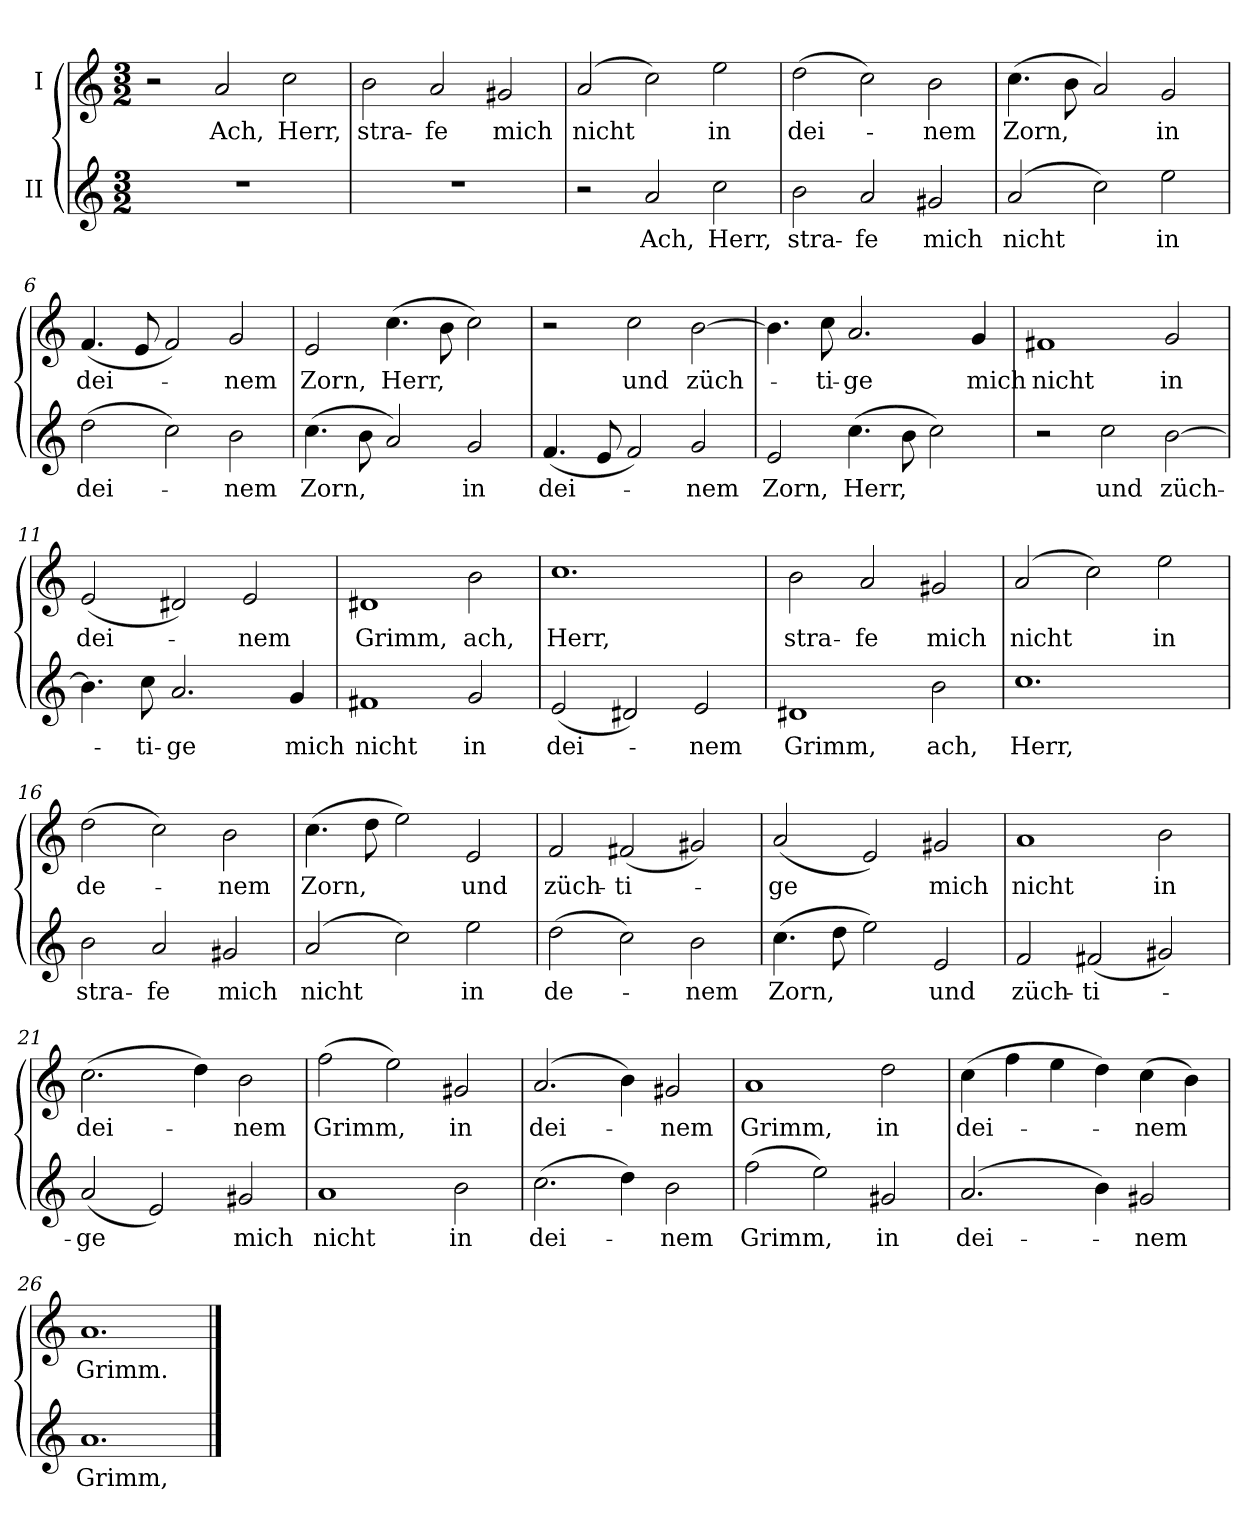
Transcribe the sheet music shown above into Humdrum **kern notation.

**kern	**text	**kern	**text
*part2	*part2	*part1	*part1
*staff2	*staff2	*staff1	*staff1
*I"II	*	*I"I	*
*clefG2	*	*clefG2	*
*k[]	*	*k[]	*
*C:	*	*C:	*
*M3/2	*	*M3/2	*
=1	=1	=1	=1
1.r	.	2r	.
.	.	2a/	Ach,
.	.	2cc\	Herr,
=2	=2	=2	=2
1.r	.	2b\	stra-
.	.	2a/	-fe
.	.	2g#X/	mich
=3	=3	=3	=3
2r	.	(2a/	nicht
2a/	Ach,	2cc\)	.
2cc\	Herr,	2ee\	in
=4	=4	=4	=4
2b\	stra-	(2dd\	dei-
2a/	-fe	2cc\)	.
2g#X/	mich	2b\	-nem
=5	=5	=5	=5
(2a/	nicht	(4.cc\	Zorn,
.	.	8b\	.
2cc\)	.	2a/)	.
2ee\	in	2g/	in
=6	=6	=6	=6
(2dd\	dei-	(4.f/	dei-
.	.	8e/	.
2cc\)	.	2f/)	.
2b\	-nem	2g/	-nem
!!LO:LB:g=z
=7	=7	=7	=7
(4.cc\	Zorn,	2e/	Zorn,
8b\	.	.	.
2a/)	.	(4.cc\	Herr,
.	.	8b\	.
2g/	in	2cc\)	.
=8	=8	=8	=8
(4.f/	dei-	2r	.
8e/	.	.	.
2f/)	.	2cc\	und
2g/	-nem	[2b\	züch-
=9	=9	=9	=9
2e/	Zorn,	4.b\]	.
.	.	8cc\	-ti-
(4.cc\	Herr,	2.a/	-ge
8b\	.	.	.
2cc\)	.	.	.
.	.	4g/	mich
=10	=10	=10	=10
2r	.	1f#X	nicht
2cc\	und	.	.
[2b\	züch-	2g/	in
=11	=11	=11	=11
4.b\]	.	(2e/	dei-
8cc\	-ti-	.	.
2.a/	-ge	2d#X/)	.
.	.	2e/	-nem
4g/	mich	.	.
!!LO:LB:g=z
=12	=12	=12	=12
1f#X	nicht	1d#X	Grimm,
2g/	in	2b\	ach,
=13	=13	=13	=13
(2e/	dei-	1.cc	Herr,
2d#X/)	.	.	.
2e/	-nem	.	.
=14	=14	=14	=14
1d#X	Grimm,	2b\	stra-
.	.	2a/	-fe
2b\	ach,	2g#X/	mich
=15	=15	=15	=15
1.cc	Herr,	(2a/	nicht
.	.	2cc\)	.
.	.	2ee\	in
=16	=16	=16	=16
2b\	stra-	(2dd\	de-
2a/	-fe	2cc\)	.
2g#X/	mich	2b\	-nem
=17	=17	=17	=17
(2a/	nicht	(4.cc\	Zorn,
.	.	8dd\	.
2cc\)	.	2ee\)	.
2ee\	in	2e/	und
!!LO:LB:g=z
=18	=18	=18	=18
(2dd\	de-	2f/	züch-
2cc\)	.	(2f#X/	-ti-
2b\	-nem	2g#X/)	.
=19	=19	=19	=19
(4.cc\	Zorn,	(2a/	-ge
8dd\	.	.	.
2ee\)	.	2e/)	.
2e/	und	2g#X/	mich
=20	=20	=20	=20
2f/	züch-	1a	nicht
(2f#X/	-ti-	.	.
2g#X/)	.	2b\	in
=21	=21	=21	=21
(2a/	-ge	(2.cc\	dei-
2e/)	.	.	.
.	.	4dd\)	.
2g#X/	mich	2b\	-nem
=22	=22	=22	=22
1a	nicht	(2ff\	Grimm,
.	.	2ee\)	.
2b\	in	2g#X/	in
=23	=23	=23	=23
(2.cc\	dei-	(2.a/	dei-
4dd\)	.	4b\)	.
2b\	-nem	2g#X/	-nem
!!LO:LB:g=z
=24	=24	=24	=24
(2ff\	Grimm,	1a	Grimm,
2ee\)	.	.	.
2g#X/	in	2dd\	in
=25	=25	=25	=25
(2.a/	dei-	(4cc\	dei-
.	.	4ff\	.
.	.	4ee\	.
4b\)	.	4dd\)	.
2g#X/	-nem	(4cc\	-nem
.	.	4b\)	.
=26	=26	=26	=26
1.a	Grimm,	1.a	Grimm.
==	==	==	==
*-	*-	*-	*-
